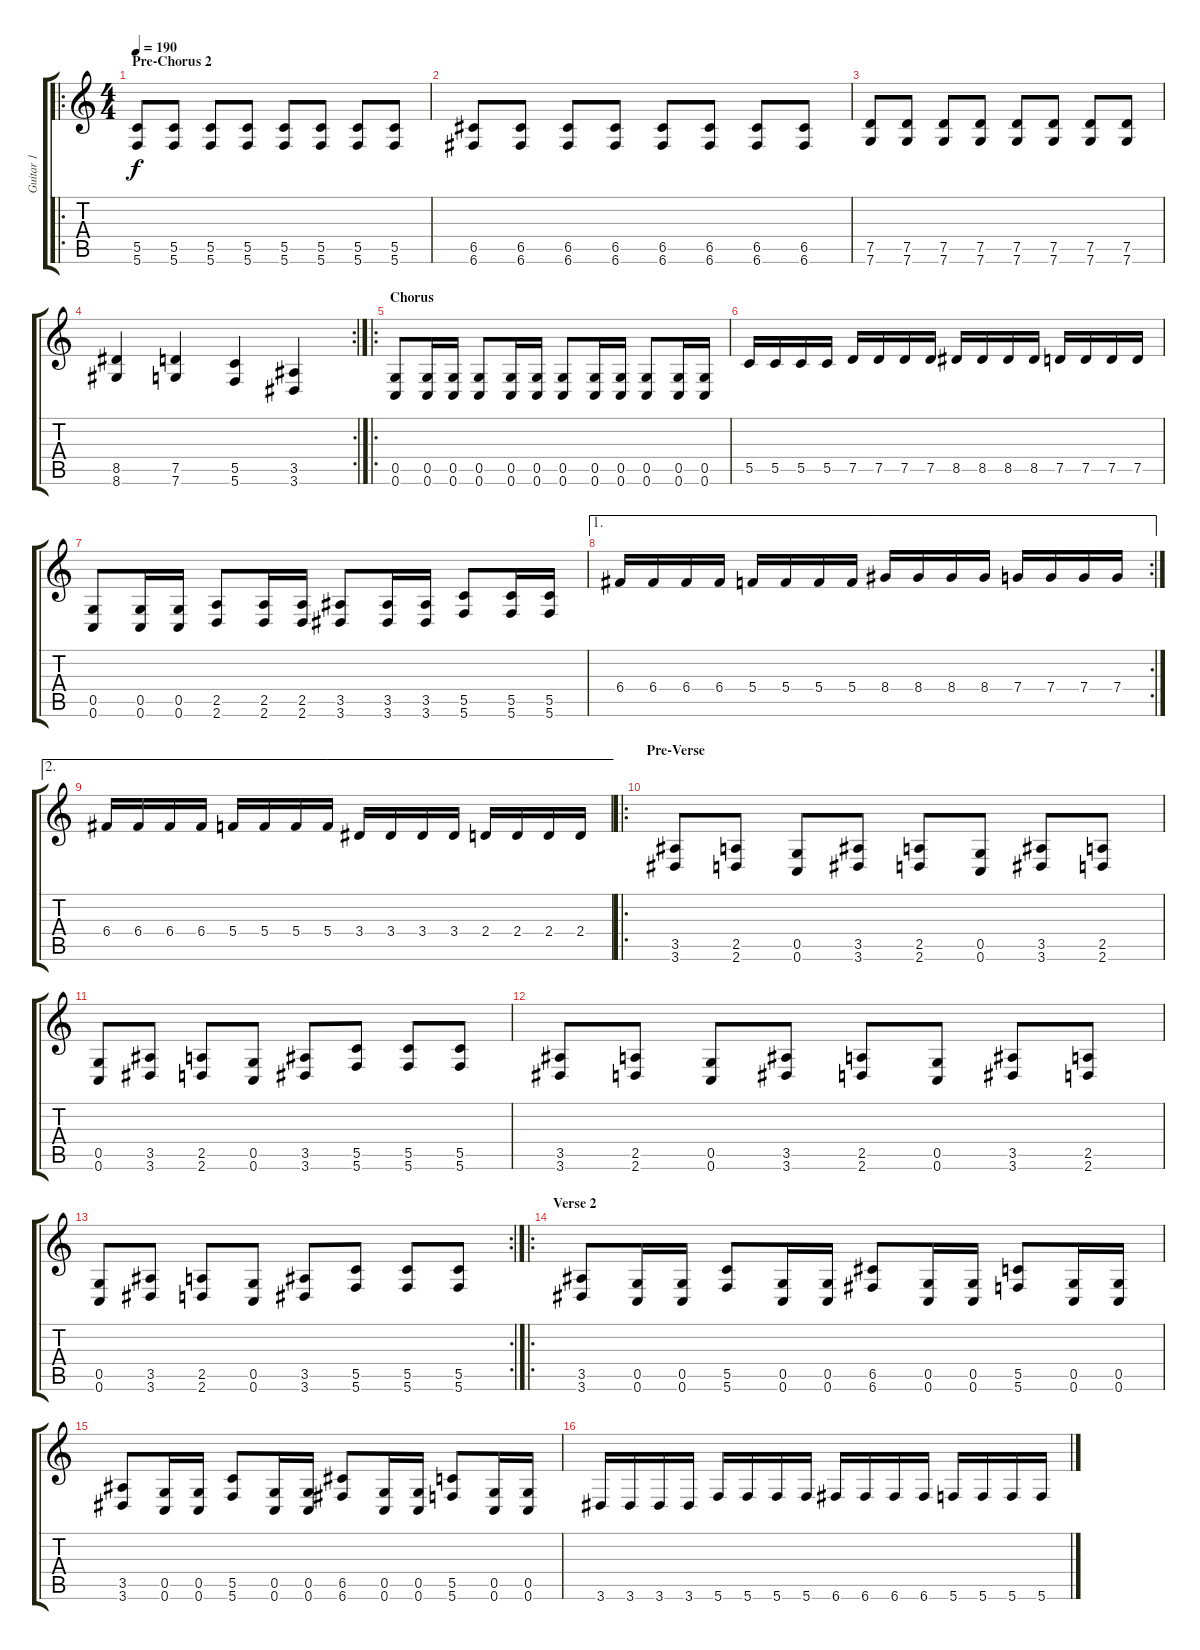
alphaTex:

\track ("Guitar 1" "Guitar 1") {instrument distortionguitar}
\staff {score tabs}
\tuning (D4 A3 F3 C3 G2 C2) {hide}
\ro
\ts (4 4)
\section ("" "Pre-Chorus 2")
\tempo 190
\clef g2
\ks c
(5.5 5.6).8{dy f} (5.5 5.6).8 (5.5 5.6).8 (5.5 5.6).8 (5.5 5.6).8 (5.5 5.6).8 (5.5 5.6).8 (5.5 5.6).8 |
(6.5 6.6).8 (6.5 6.6).8 (6.5 6.6).8 (6.5 6.6).8 (6.5 6.6).8 (6.5 6.6).8 (6.5 6.6).8 (6.5 6.6).8 |
(7.5 7.6).8 (7.5 7.6).8 (7.5 7.6).8 (7.5 7.6).8 (7.5 7.6).8 (7.5 7.6).8 (7.5 7.6).8 (7.5 7.6).8 |
\rc 2
(8.5 8.6).4 (7.5 7.6).4 (5.5 5.6).4 (3.5 3.6).4 |
\ro
\section ("" "Chorus")
(0.5 0.6).8 (0.5 0.6).16 (0.5 0.6).16 (0.5 0.6).8 (0.5 0.6).16 (0.5 0.6).16 (0.5 0.6).8 (0.5 0.6).16 (0.5 0.6).16 (0.5 0.6).8 (0.5 0.6).16 (0.5 0.6).16 |
5.5.16 5.5.16 5.5.16 5.5.16 7.5.16 7.5.16 7.5.16 7.5.16 8.5.16 8.5.16 8.5.16 8.5.16 7.5.16 7.5.16 7.5.16 7.5.16 |
(0.5 0.6).8 (0.5 0.6).16 (0.5 0.6).16 (2.5 2.6).8 (2.5 2.6).16 (2.5 2.6).16 (3.5 3.6).8 (3.5 3.6).16 (3.5 3.6).16 (5.5 5.6).8 (5.5 5.6).16 (5.5 5.6).16 |
\ae 1
\rc 2
6.4.16 6.4.16 6.4.16 6.4.16 5.4.16 5.4.16 5.4.16 5.4.16 8.4.16 8.4.16 8.4.16 8.4.16 7.4.16 7.4.16 7.4.16 7.4.16 |
\ae 2
6.4.16 6.4.16 6.4.16 6.4.16 5.4.16 5.4.16 5.4.16 5.4.16 3.4.16 3.4.16 3.4.16 3.4.16 2.4.16 2.4.16 2.4.16 2.4.16 |
\ro
\section ("" "Pre-Verse")
(3.5 3.6).8 (2.5 2.6).8 (0.5 0.6).8 (3.5 3.6).8 (2.5 2.6).8 (0.5 0.6).8 (3.5 3.6).8 (2.5 2.6).8 |
(0.5 0.6).8 (3.5 3.6).8 (2.5 2.6).8 (0.5 0.6).8 (3.5 3.6).8 (5.5 5.6).8 (5.5 5.6).8 (5.5 5.6).8 |
(3.5 3.6).8 (2.5 2.6).8 (0.5 0.6).8 (3.5 3.6).8 (2.5 2.6).8 (0.5 0.6).8 (3.5 3.6).8 (2.5 2.6).8 |
\rc 2
(0.5 0.6).8 (3.5 3.6).8 (2.5 2.6).8 (0.5 0.6).8 (3.5 3.6).8 (5.5 5.6).8 (5.5 5.6).8 (5.5 5.6).8 |
\ro
\section ("" "Verse 2")
(3.5 3.6).8 (0.5 0.6).16 (0.5 0.6).16 (5.5 5.6).8 (0.5 0.6).16 (0.5 0.6).16 (6.5 6.6).8 (0.5 0.6).16 (0.5 0.6).16 (5.5 5.6).8 (0.5 0.6).16 (0.5 0.6).16 |
(3.5 3.6).8 (0.5 0.6).16 (0.5 0.6).16 (5.5 5.6).8 (0.5 0.6).16 (0.5 0.6).16 (6.5 6.6).8 (0.5 0.6).16 (0.5 0.6).16 (5.5 5.6).8 (0.5 0.6).16 (0.5 0.6).16 |
3.6.16 3.6.16 3.6.16 3.6.16 5.6.16 5.6.16 5.6.16 5.6.16 6.6.16 6.6.16 6.6.16 6.6.16 5.6.16 5.6.16 5.6.16 5.6.16
